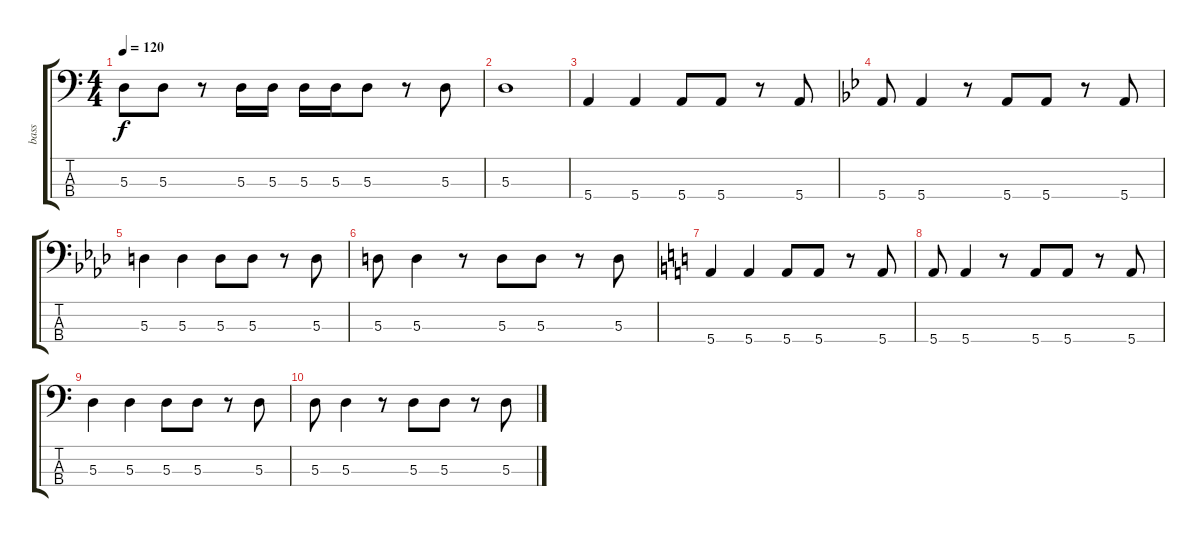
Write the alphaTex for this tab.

\track ("bass" "bass") {instrument electricbassfinger}
\staff {score tabs}
\tuning (G2 D2 A1 E1) {hide}
\ts (4 4)
\tempo 120
\clef f4
\ks c
5.3.8{dy f} 5.3.8 r.8 5.3.16 5.3.16 5.3.16 5.3.16 5.3.8 r.8 5.3.8 |
5.3.1 |
5.4.4 5.4.4 5.4.8 5.4.8 r.8 5.4.8 |
\ks bb
5.4.8 5.4.4 r.8 5.4.8 5.4.8 r.8 5.4.8 |
\ks ab
5.3.4 5.3.4 5.3.8 5.3.8 r.8 5.3.8 |
5.3.8 5.3.4 r.8 5.3.8 5.3.8 r.8 5.3.8 |
\ks c
5.4.4 5.4.4 5.4.8 5.4.8 r.8 5.4.8 |
5.4.8 5.4.4 r.8 5.4.8 5.4.8 r.8 5.4.8 |
5.3.4 5.3.4 5.3.8 5.3.8 r.8 5.3.8 |
5.3.8 5.3.4 r.8 5.3.8 5.3.8 r.8 5.3.8
